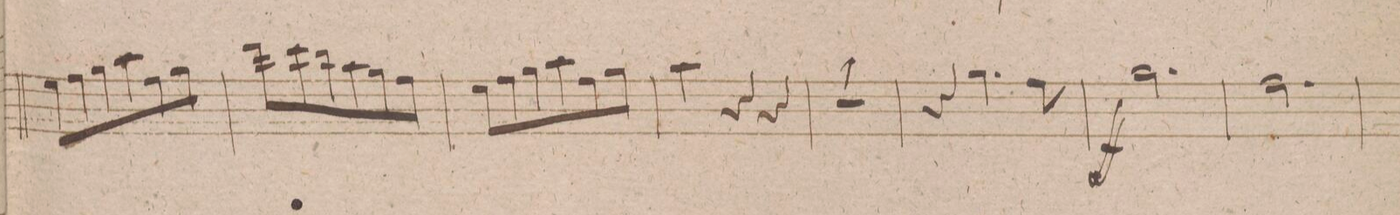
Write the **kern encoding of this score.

**kern	**dynam
*I"Flauto 2do	*
*clefG2	*
*k[f#c#g#d#]	*
*M3/4	*
8eeL	.
8ff#	.
8gg#	.
8aa	.
8ff#	.
8gg#J	.
=116	=116
8ddd#L	.
8ccc#	.
8bb	.
8aa	.
8gg#	.
8ff#J	.
=117	=117
8eeL	.
8ff#	.
8gg#	.
8aa	.
8ff#	.
8gg#J	.
=118	=118
4aa	.
4r	.
4r	.
=119	=119
2.r	.
=120	=120
4r	.
4.gg#	.
8ff#	.
=121	=121
2.gg#	ff
=122	=122
2.ff#	.
=123	=123
*-	*-
